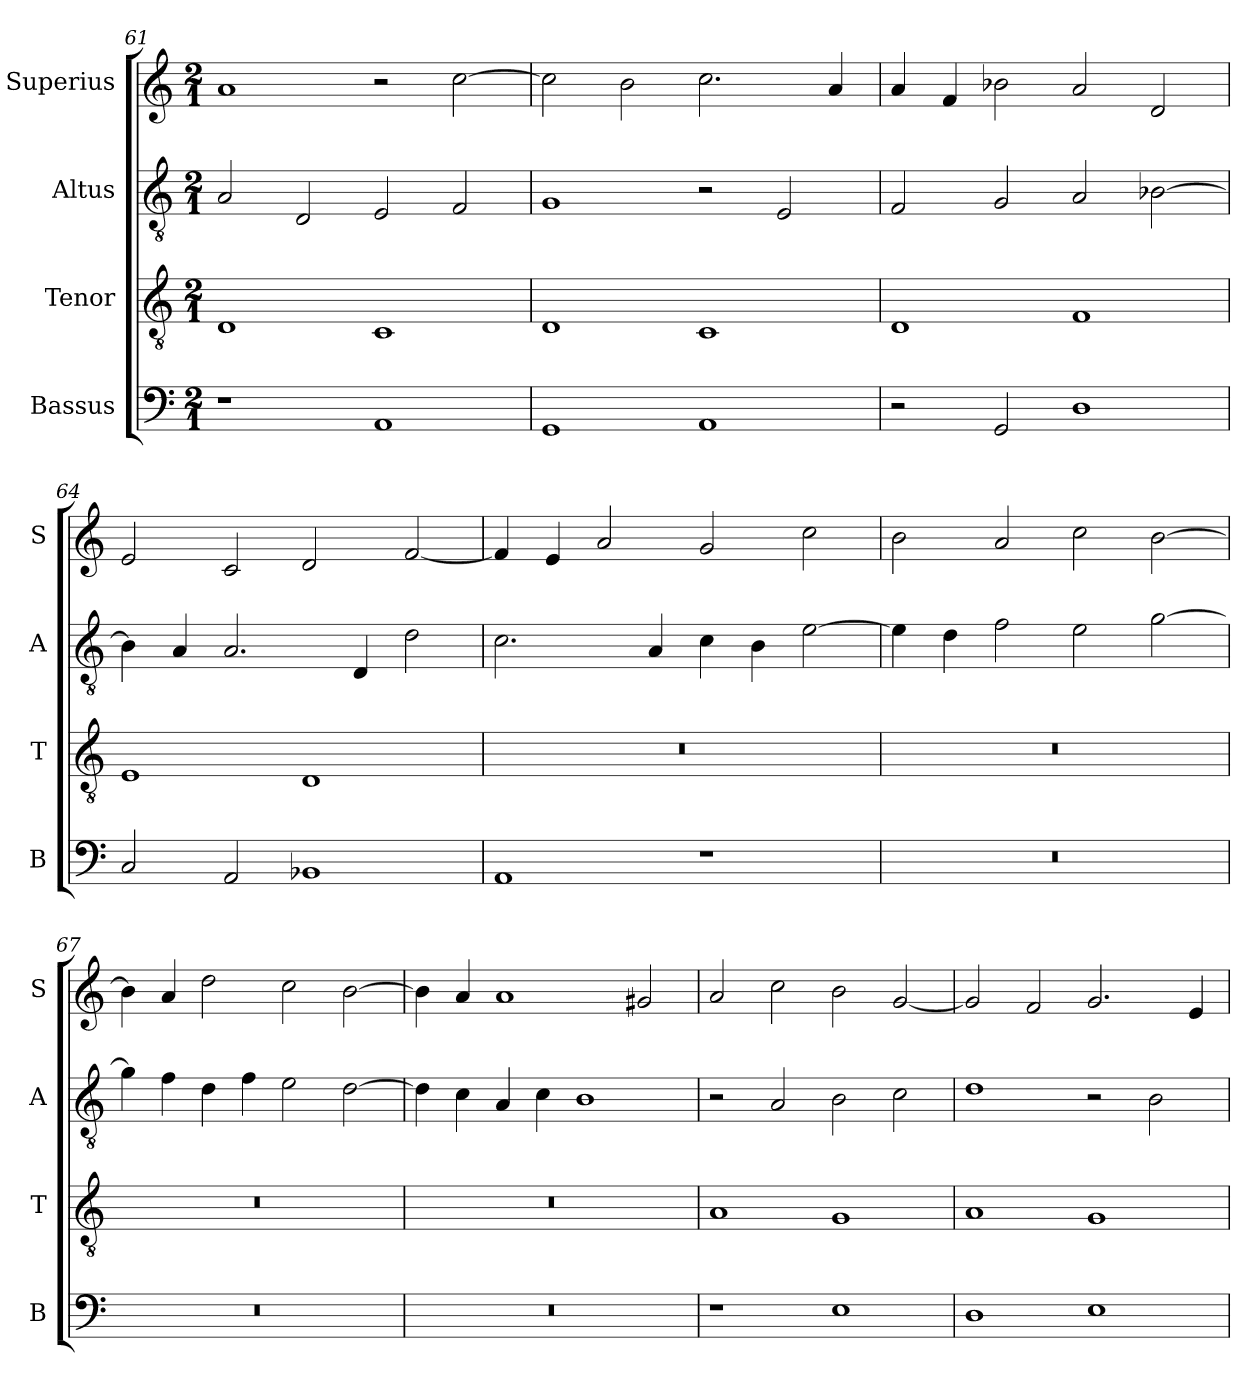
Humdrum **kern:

**kern	**kern	**kern	**kern
*part4	*part3	*part2	*part1
*staff4	*staff3	*staff2	*staff1
*I"Bassus	*I"Tenor	*I"Altus	*I"Superius
*I'B	*I'T	*I'A	*I'S
*clefF4	*clefGv2	*clefGv2	*clefG2
*k[]	*k[]	*k[]	*k[]
*M2/1	*M2/1	*M2/1	*M2/1
=61	=61	=61	=61
1r	1D	2A/	1a
.	.	2D/	.
1AA	1C	2E/	2r
.	.	2F/	[2cc\
=62	=62	=62	=62
1GG	1D	1G	2cc\]
.	.	.	2b\
1AA	1C	2r	2.cc\
.	.	2E/	.
.	.	.	4a/
=63	=63	=63	=63
2r	1D	2F/	4a/
.	.	.	4f/
2GG/	.	2G/	2b-X\
1D	1F	2A/	2a/
.	.	[2B-X\	2d/
=64	=64	=64	=64
2C/	1E	4B-\]	2e/
.	.	4A/	.
2AA/	.	2.A/	2c/
1BB-X	1D	.	2d/
.	.	4D/	.
.	.	2d\	[2f/
=65	=65	=65	=65
1AA	0r	2.c\	4f/]
.	.	.	4e/
.	.	.	2a/
.	.	4A/	.
1r	.	4c\	2g/
.	.	4B\	.
.	.	[2e\	2cc\
=66	=66	=66	=66
0r	0r	4e\]	2b\
.	.	4d\	.
.	.	2f\	2a/
.	.	2e\	2cc\
.	.	[2g\	[2b\
=67	=67	=67	=67
0r	0r	4g\]	4b\]
.	.	4f\	4a/
.	.	4d\	2dd\
.	.	4f\	.
.	.	2e\	2cc\
.	.	[2d\	[2b\
=68	=68	=68	=68
0r	0r	4d\]	4b\]
.	.	4c\	4a/
.	.	4A/	1a
.	.	4c\	.
.	.	1B	.
.	.	.	2g#X/
=69	=69	=69	=69
1r	1A	2r	2a/
.	.	2A/	2cc\
1E	1G	2B\	2b\
.	.	2c\	[2g/
=70	=70	=70	=70
1D	1A	1d	2g/]
.	.	.	2f/
1E	1G	2r	2.g/
.	.	2B\	.
.	.	.	4e/
=	=	=	=
*-	*-	*-	*-
